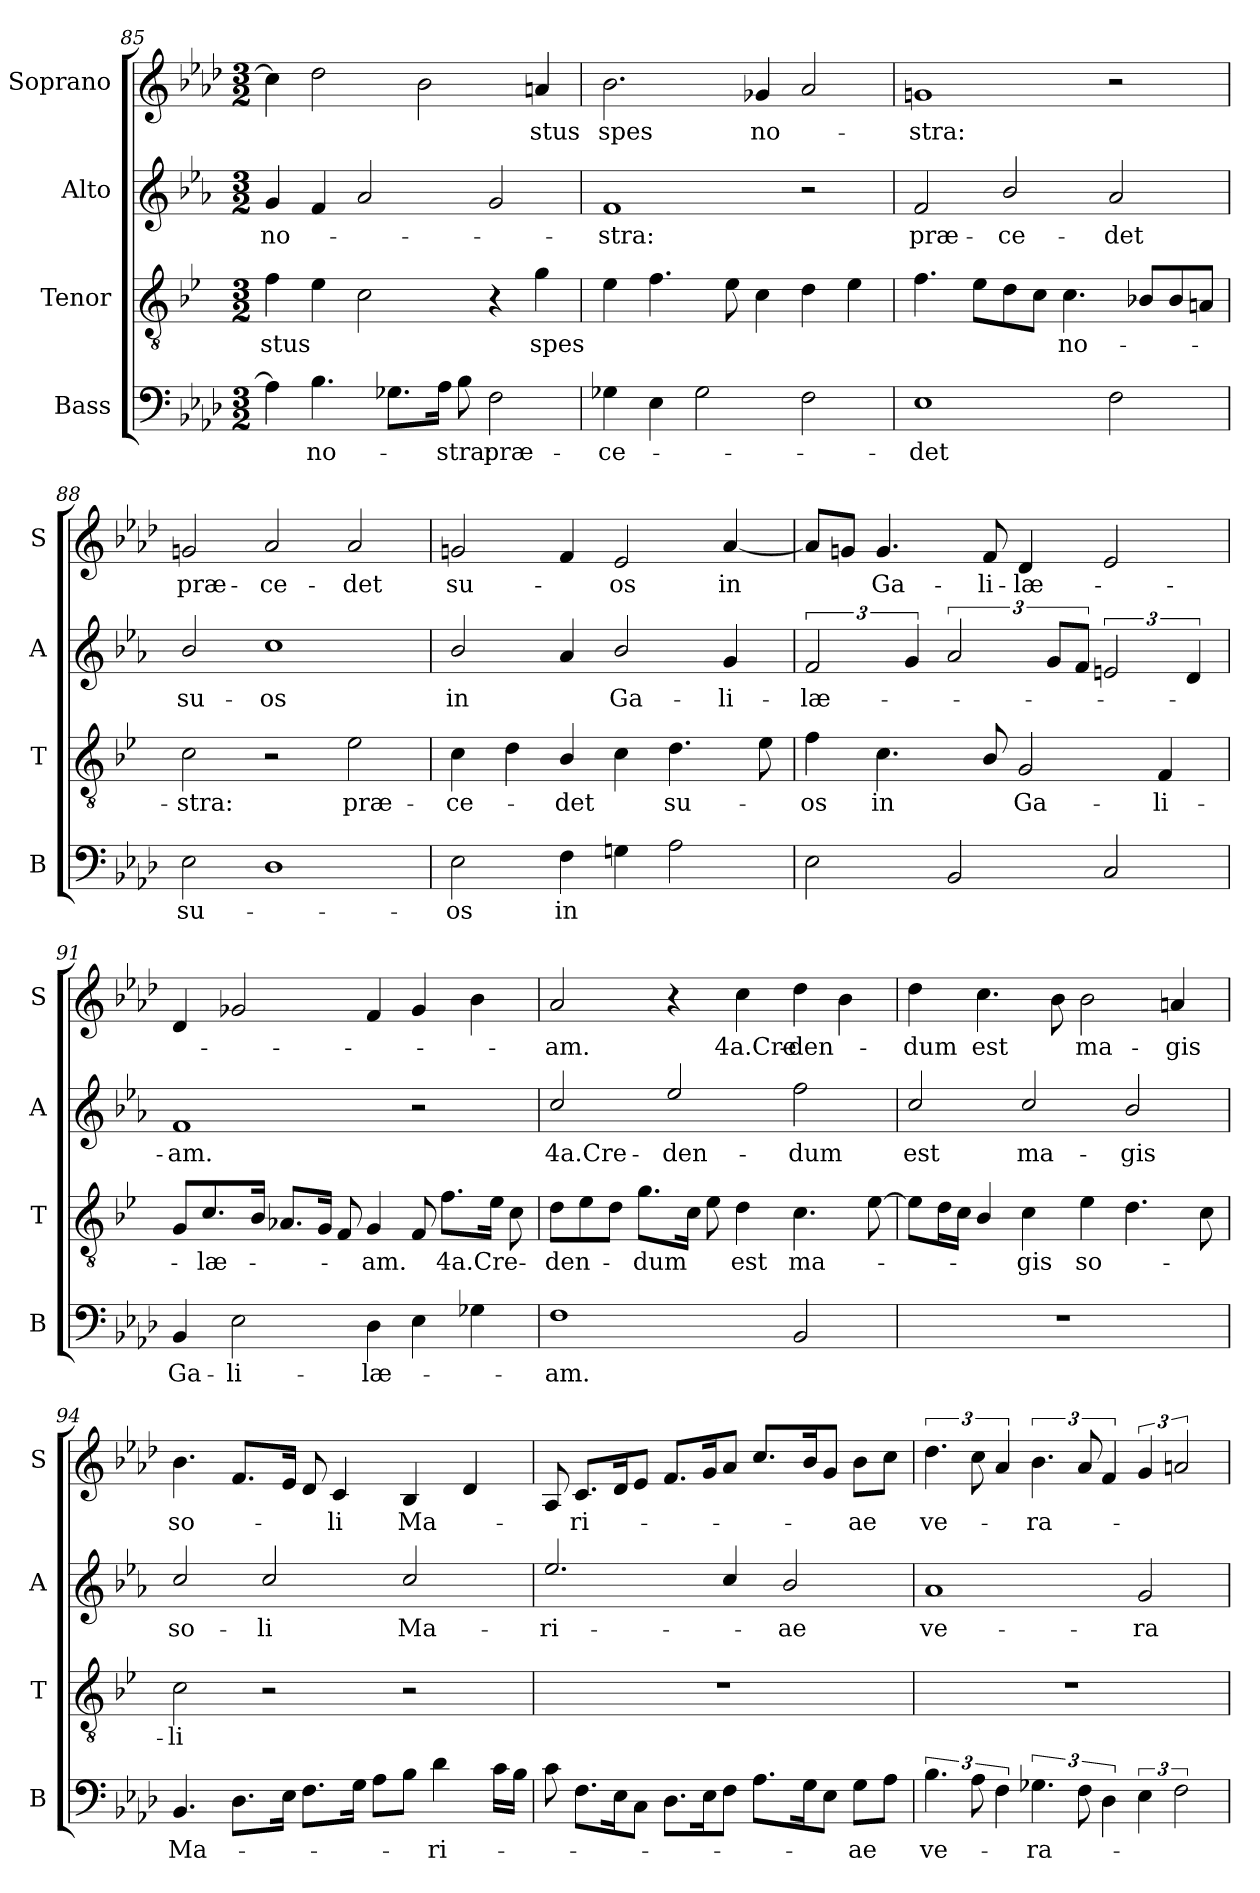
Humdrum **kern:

**kern	**text	**kern	**text	**kern	**text	**kern	**text
*part4	*part4	*part3	*part3	*part2	*part2	*part1	*part1
*staff4	*staff4	*staff3	*staff3	*staff2	*staff2	*staff1	*staff1
*I"Bass	*	*I"Tenor	*	*I"Alto	*	*I"Soprano	*
*I'B	*	*I'T	*	*I'A	*	*I'S	*
*clefF4	*	*clefGv2	*	*clefG2	*	*clefG2	*
*	*	*ITrd1c2	*	*ITrd4c7	*	*	*
*k[b-e-a-d-]	*	*k[b-e-a-d-]	*	*k[b-e-a-d-]	*	*k[b-e-a-d-]	*
*A-:	*	*A-:	*	*A-:	*	*A-:	*
*M3/2	*	*M3/2	*	*M3/2	*	*M3/2	*
=85	=85	=85	=85	=85	=85	=85	=85
4A-\]	.	4e-\	-stus	4c/	no-	4cc\]	.
4.B-\	no-	4d-\	.	4B-/	.	2dd-\	.
.	.	2B-\	.	2d-/	.	.	.
8.G-X\L	.	.	.	.	.	.	.
.	.	.	.	.	.	2b-\	.
16A-\Jk	.	.	.	.	.	.	.
8B-\	-stra:	.	.	.	.	.	.
2F\	præ-	4r	.	2c/	.	.	.
.	.	4f\	spes	.	.	4an/	-stus
=86	=86	=86	=86	=86	=86	=86	=86
4G-X\	-ce-	4d-\	.	1B-	-stra:	2.b-\	spes
4E-\	.	4.e-\	.	.	.	.	.
2G-\	.	.	.	.	.	.	.
.	.	8d-\	.	.	.	.	.
.	.	4B-\	.	.	.	4g-X/	no-
2F\	.	4c\	.	2r	.	2a-/	.
.	.	4d-\	.	.	.	.	.
=87	=87	=87	=87	=87	=87	=87	=87
1E-	-det	4.e-\	.	2B-/	præ-	1gn	-stra:
.	.	8d-\L	.	.	.	.	.
.	.	8c\	.	2e-/	-ce-	.	.
.	.	8B-\J	.	.	.	.	.
.	.	4.B-\	no-	.	.	.	.
2F\	.	.	.	2d-/	-det	2r	.
.	.	8A-X/L	.	.	.	.	.
.	.	8A-/	.	.	.	.	.
.	.	8Gn/J	.	.	.	.	.
!!LO:LB:g=z
=88	=88	=88	=88	=88	=88	=88	=88
2E-\	su-	2B-\	-stra:	2e-/	su-	2gn/	præ-
1D-	.	2r	.	1f	-os	2a-/	-ce-
.	.	2d-\	præ-	.	.	2a-/	-det
=89	=89	=89	=89	=89	=89	=89	=89
2E-\	-os	4B-\	-ce-	2e-/	in	2gn/	su-
.	.	4c\	.	.	.	.	.
4F\	in	4A-/	-det	4d-/	.	4f/	.
4Gn\	.	4B-\	.	2e-/	Ga-	2e-/	-os
2A-\	.	4.c\	su-	.	.	.	.
.	.	.	.	4c/	-li-	[<4a-/	in
.	.	8d-\	.	.	.	.	.
=90	=90	=90	=90	=90	=90	=90	=90
2E-\	.	4e-\	-os	3B-/	-læ-	8a-/L]	.
.	.	.	.	.	.	8gn/J	.
.	.	4.B-\	in	.	.	4.g/	Ga-
.	.	.	.	6c/	.	.	.
2BB-/	.	.	.	3d-/	.	.	.
.	.	8A-/	.	.	.	8f/	-li-
.	.	2F/	Ga-	.	.	4d-/	-læ-
.	.	.	.	12c/L	.	.	.
.	.	.	.	12B-/J	.	.	.
2C/	.	.	.	3An/	.	2e-/	.
.	.	4E-/	-li-	.	.	.	.
.	.	.	.	6G/	.	.	.
=91	=91	=91	=91	=91	=91	=91	=91
4BB-/	Ga-	8F/L	.	1B-	-am.	4d-/	.
.	.	8.B-/	-læ-	.	.	.	.
2E-\	-li-	.	.	.	.	2g-X/	.
.	.	16A-/Jk	.	.	.	.	.
.	.	8.G-X/L	.	.	.	.	.
.	.	16F/Jk	.	.	.	.	.
.	.	8E-/	.	.	.	.	.
4D-\	-læ-	4F/	-am.	.	.	4f/	.
4E-\	.	8E-/	.	2r	.	4g-/	.
.	.	8.e-\L	4a.Cre-	.	.	.	.
4G-X\	.	.	.	.	.	4b-\	.
.	.	16d-\Jk	.	.	.	.	.
.	.	8B-\	.	.	.	.	.
!!LO:LB:g=z
=92	=92	=92	=92	=92	=92	=92	=92
1F	-am.	8c\L	-den-	2f/	4a.Cre-	2a-/	-am.
.	.	8d-\	.	.	.	.	.
.	.	8c\J	.	.	.	.	.
.	.	8.f\L	-dum	.	.	.	.
.	.	.	.	2a-/	-den-	4r	.
.	.	16B-\Jk	.	.	.	.	.
.	.	8d-\	.	.	.	.	.
.	.	4c\	est	.	.	4cc\	4a.Cre-
2BB-/	.	4.B-\	ma-	2b-\	-dum	4dd-\	-den-
.	.	.	.	.	.	4b-\	.
.	.	[<8d-\	.	.	.	.	.
=93	=93	=93	=93	=93	=93	=93	=93
1.r	.	8d-\L]	.	2f/	est	4dd-\	-dum
.	.	16c\L	.	.	.	.	.
.	.	16B-\JJ	.	.	.	.	.
.	.	4A-/	.	.	.	4.cc\	est
.	.	4B-\	-gis	2f/	ma-	.	.
.	.	.	.	.	.	8b-\	.
.	.	4d-\	so-	.	.	2b-\	ma-
.	.	4.c\	.	2e-/	-gis	.	.
.	.	.	.	.	.	4an/	-gis
.	.	8B-\	.	.	.	.	.
=94	=94	=94	=94	=94	=94	=94	=94
4.BB-/	Ma-	2B-\	-li	2f/	so-	4.b-\	so-
8.D-\L	.	.	.	.	.	8.f/L	.
.	.	2r	.	2f/	-li	.	.
16E-\Jk	.	.	.	.	.	16e-/Jk	.
8.F\L	.	.	.	.	.	8d-/	.
.	.	.	.	.	.	4c/	-li
16G\Jk	.	.	.	.	.	.	.
8A-\L	.	.	.	.	.	.	.
8B-\J	.	2r	.	2f/	Ma-	4B-/	Ma-
4d-\	-ri-	.	.	.	.	.	.
.	.	.	.	.	.	4d-/	.
16c\LL	.	.	.	.	.	.	.
16B-\JJ	.	.	.	.	.	.	.
=95	=95	=95	=95	=95	=95	=95	=95
8c\	.	1.r	.	2.a-/	-ri-	8A-/	.
8.F\L	.	.	.	.	.	8.c/L	-ri-
16E-\k	.	.	.	.	.	16d-/k	.
8C\J	.	.	.	.	.	8e-/J	.
8.D-\L	.	.	.	.	.	8.f/L	.
16E-\k	.	.	.	.	.	16g/k	.
8F\J	.	.	.	4f/	.	8a-/J	.
8.A-\L	.	.	.	.	.	8.cc/L	.
.	.	.	.	2e-/	-ae	.	.
16G\k	.	.	.	.	.	16b-/k	.
8E-\J	.	.	.	.	.	8g/J	.
8G\L	-ae	.	.	.	.	8b-\L	-ae
8A-\J	.	.	.	.	.	8cc\J	.
!!LO:PB:g=z
=96	=96	=96	=96	=96	=96	=96	=96
6.B-\	ve-	1.r	.	1d-	ve-	6.dd-\	ve-
12A-\	.	.	.	.	.	12cc\	.
6F\	.	.	.	.	.	6a-/	.
6.G-X\	-ra-	.	.	.	.	6.b-\	-ra-
12F\	.	.	.	.	.	12a-/	.
6D-\	.	.	.	.	.	6f/	.
6E-\	.	.	.	2c/	-ra-	6g/	.
3F\	.	.	.	.	.	3an/	.
=	=	=	=	=	=	=	=
*-	*-	*-	*-	*-	*-	*-	*-
